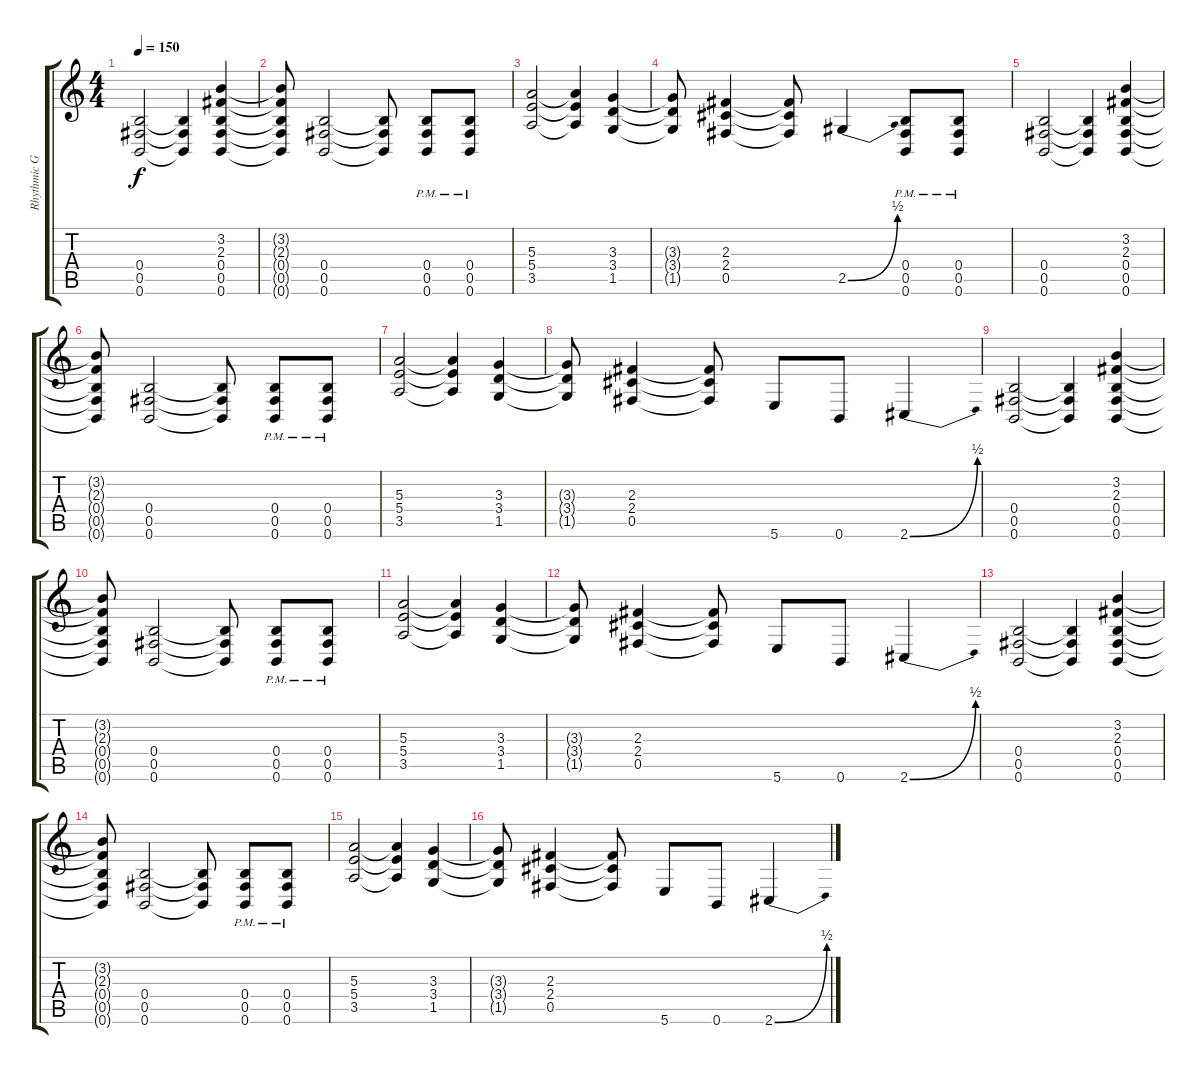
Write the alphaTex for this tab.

\track ("Rhythmic Guitar" "Rhythmic G") {instrument distortionguitar}
\staff {score tabs}
\tuning (Db4 Ab3 E3 B2 Gb2 B1) {hide}
\ts (4 4)
\tempo 150
\clef g2
\ks c
(0.4 0.5 0.6).2{dy f} (0.4{t} 0.5{t} 0.6{t}).4 (3.2 2.3 0.4 0.5 0.6).4 |
(3.2{t} 2.3{t} 0.4{t} 0.5{t} 0.6{t}).8 (0.4 0.5 0.6).2 (0.4{t} 0.5{t} 0.6{t}).8 (0.4{pm} 0.5{pm} 0.6{pm}).8 (0.4{pm} 0.5{pm} 0.6{pm}).8 |
(5.3 5.4 3.5).2 (5.3{t} 5.4{t} 3.5{t}).4 (3.3 3.4 1.5).4 |
(3.3{t} 3.4{t} 1.5{t}).8 (2.3 2.4 0.5).4 (2.3{t} 2.4{t} 0.5{t}).8 2.5{be (bend 0 0 60 2)}.4 (0.4{pm} 0.5{pm} 0.6{pm}).8 (0.4{pm} 0.5{pm} 0.6{pm}).8 |
(0.4 0.5 0.6).2 (0.4{t} 0.5{t} 0.6{t}).4 (3.2 2.3 0.4 0.5 0.6).4 |
(3.2{t} 2.3{t} 0.4{t} 0.5{t} 0.6{t}).8 (0.4 0.5 0.6).2 (0.4{t} 0.5{t} 0.6{t}).8 (0.4{pm} 0.5{pm} 0.6{pm}).8 (0.4{pm} 0.5{pm} 0.6{pm}).8 |
(5.3 5.4 3.5).2 (5.3{t} 5.4{t} 3.5{t}).4 (3.3 3.4 1.5).4 |
(3.3{t} 3.4{t} 1.5{t}).8 (2.3 2.4 0.5).4 (2.3{t} 2.4{t} 0.5{t}).8 5.6.8 0.6.8 2.6{be (bend 0 0 60 2)}.4 |
(0.4 0.5 0.6).2 (0.4{t} 0.5{t} 0.6{t}).4 (3.2 2.3 0.4 0.5 0.6).4 |
(3.2{t} 2.3{t} 0.4{t} 0.5{t} 0.6{t}).8 (0.4 0.5 0.6).2 (0.4{t} 0.5{t} 0.6{t}).8 (0.4{pm} 0.5{pm} 0.6{pm}).8 (0.4{pm} 0.5{pm} 0.6{pm}).8 |
(5.3 5.4 3.5).2 (5.3{t} 5.4{t} 3.5{t}).4 (3.3 3.4 1.5).4 |
(3.3{t} 3.4{t} 1.5{t}).8 (2.3 2.4 0.5).4 (2.3{t} 2.4{t} 0.5{t}).8 5.6.8 0.6.8 2.6{be (bend 0 0 60 2)}.4 |
(0.4 0.5 0.6).2 (0.4{t} 0.5{t} 0.6{t}).4 (3.2 2.3 0.4 0.5 0.6).4 |
(3.2{t} 2.3{t} 0.4{t} 0.5{t} 0.6{t}).8 (0.4 0.5 0.6).2 (0.4{t} 0.5{t} 0.6{t}).8 (0.4{pm} 0.5{pm} 0.6{pm}).8 (0.4{pm} 0.5{pm} 0.6{pm}).8 |
(5.3 5.4 3.5).2 (5.3{t} 5.4{t} 3.5{t}).4 (3.3 3.4 1.5).4 |
(3.3{t} 3.4{t} 1.5{t}).8 (2.3 2.4 0.5).4 (2.3{t} 2.4{t} 0.5{t}).8 5.6.8 0.6.8 2.6{be (bend 0 0 60 2)}.4
